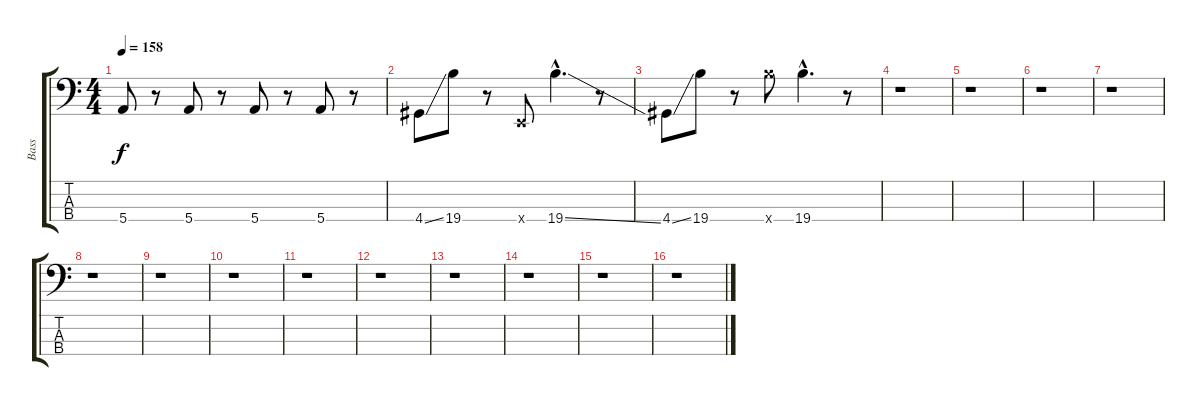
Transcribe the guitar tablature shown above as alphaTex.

\track ("Bass" "Bass") {instrument electricbassfinger}
\staff {score tabs}
\tuning (G2 D2 A1 E1) {hide}
\ts (4 4)
\tempo 158
\clef f4
\ks c
5.4.8{dy f} r.8 5.4.8 r.8 5.4.8 r.8 5.4.8 r.8 |
4.4{ss}.8 19.4.8 r.8 0.4{x}.8 19.4{ss hac}.4{d} r.8 |
4.4{ss}.8 19.4.8 r.8 19.4{x}.8 19.4{hac}.4{d} r.8 |
r.1 |
r.1 |
r.1 |
r.1 |
r.1 |
r.1 |
r.1 |
r.1 |
r.1 |
r.1 |
r.1 |
r.1 |
r.1
